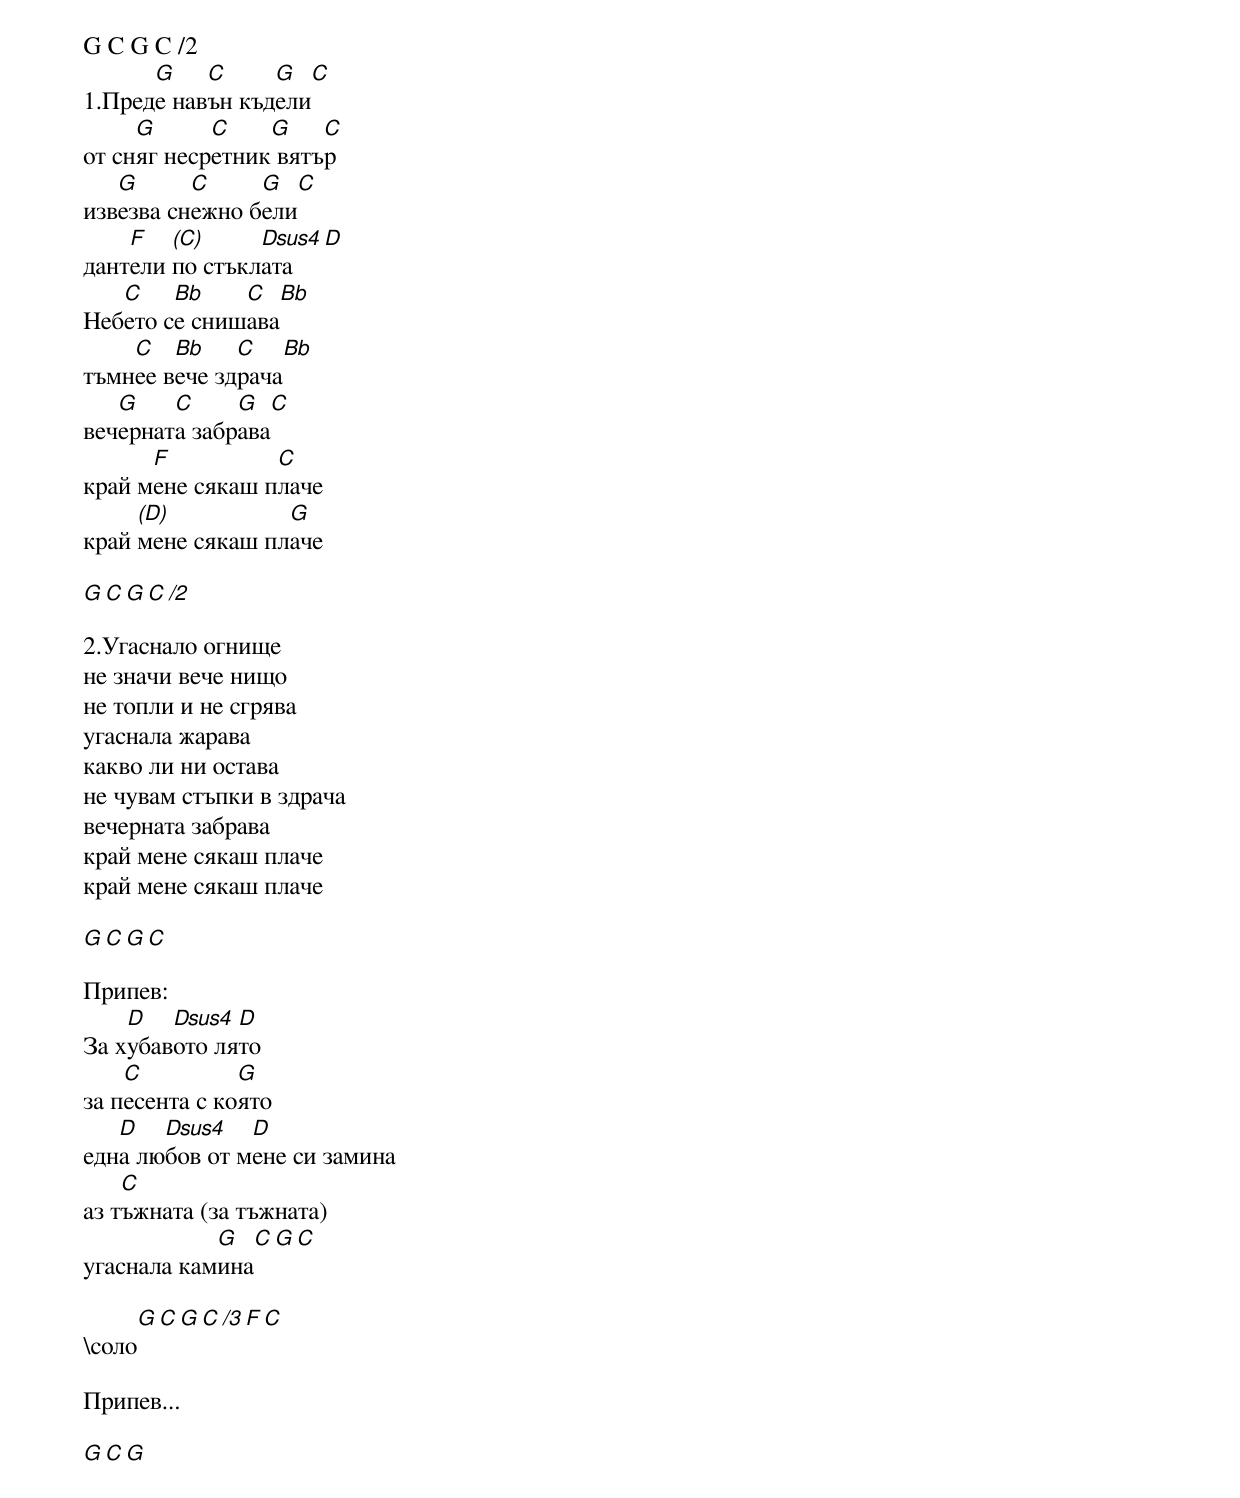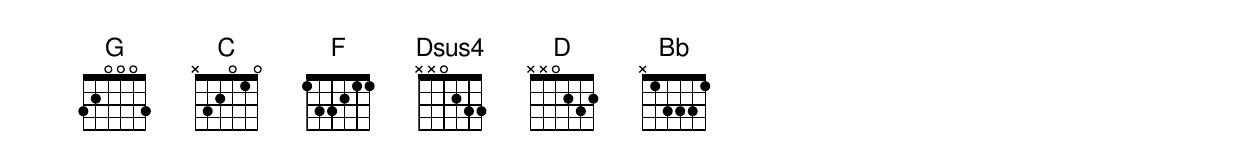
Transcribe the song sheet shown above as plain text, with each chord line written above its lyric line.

G C G C /2
      G    C     G    C
1.Преде навън къдели
     G      C    G    C
от сняг нeсретник вятър
   G      C     G     C
извезва снежно бели
    F   (C)     Dsus4 D
дантели по стъклата
   C    Bb    C    Bb
Небето се снишава
    C   Bb    C    Bb
тъмнее вече здрача
   G    C     G    C
вечерната забрава
      F          C
край мене сякаш плаче
     (D)          G
край мене сякаш плаче

G C G C /2

2.Угаснало огнище
не значи вече нищо
не топли и не сгрява
угаснала жарава
какво ли ни остава
не чувам стъпки в здрача
вечерната забрава
край мене сякаш плаче
край мене сякаш плаче

G C G C

Припев:
    D   Dsus4 D
За хубавото лято
    C          G
за песента с която
   D   Dsus4   D
една любов от мене си замина
    C
аз тъжната (за тъжната)
            G   C G C
угаснала камина

\соло\
G C G C /3 F C

Припев...

G C G
